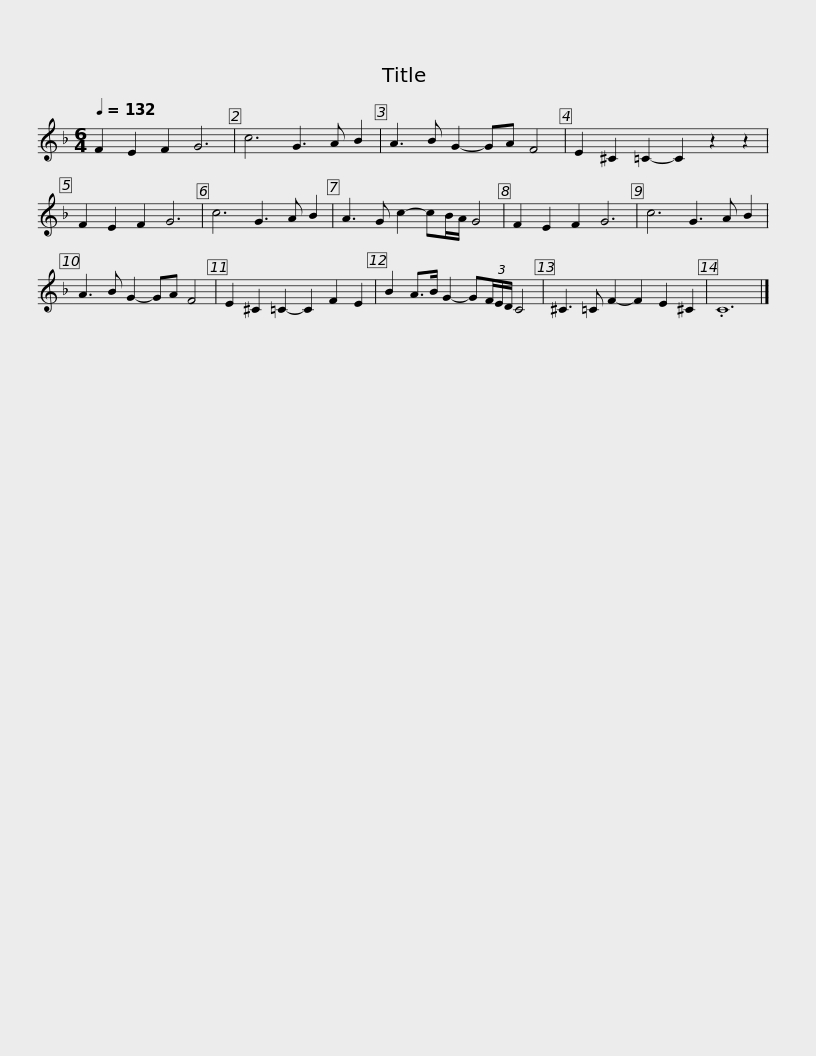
X:1
L:1/8
Q:1/4=132
M:6/4
I:linebreak $
K:F
V:1 treble
V:1
 F2 E2 F2 G6 | c6 G3 A B2 | A3 B G2- GA F4 | E2 ^C2 =C2- C2 z2 z2 | F2 E2 F2 G6 | %5
 c6 G3 A B2 |$ A3 G c2- cB/A/ G4 | F2 E2 F2 G6 | c6 G3 A B2 | A3 B G2- GA F4 | %10
 E2 ^C2 =C2- C2 F2 E2 |$ B2 A>B G2- G(3F/E/D/ C4 | ^C3 =C F2- F2 E2 ^C2 | .C12 |] %14
